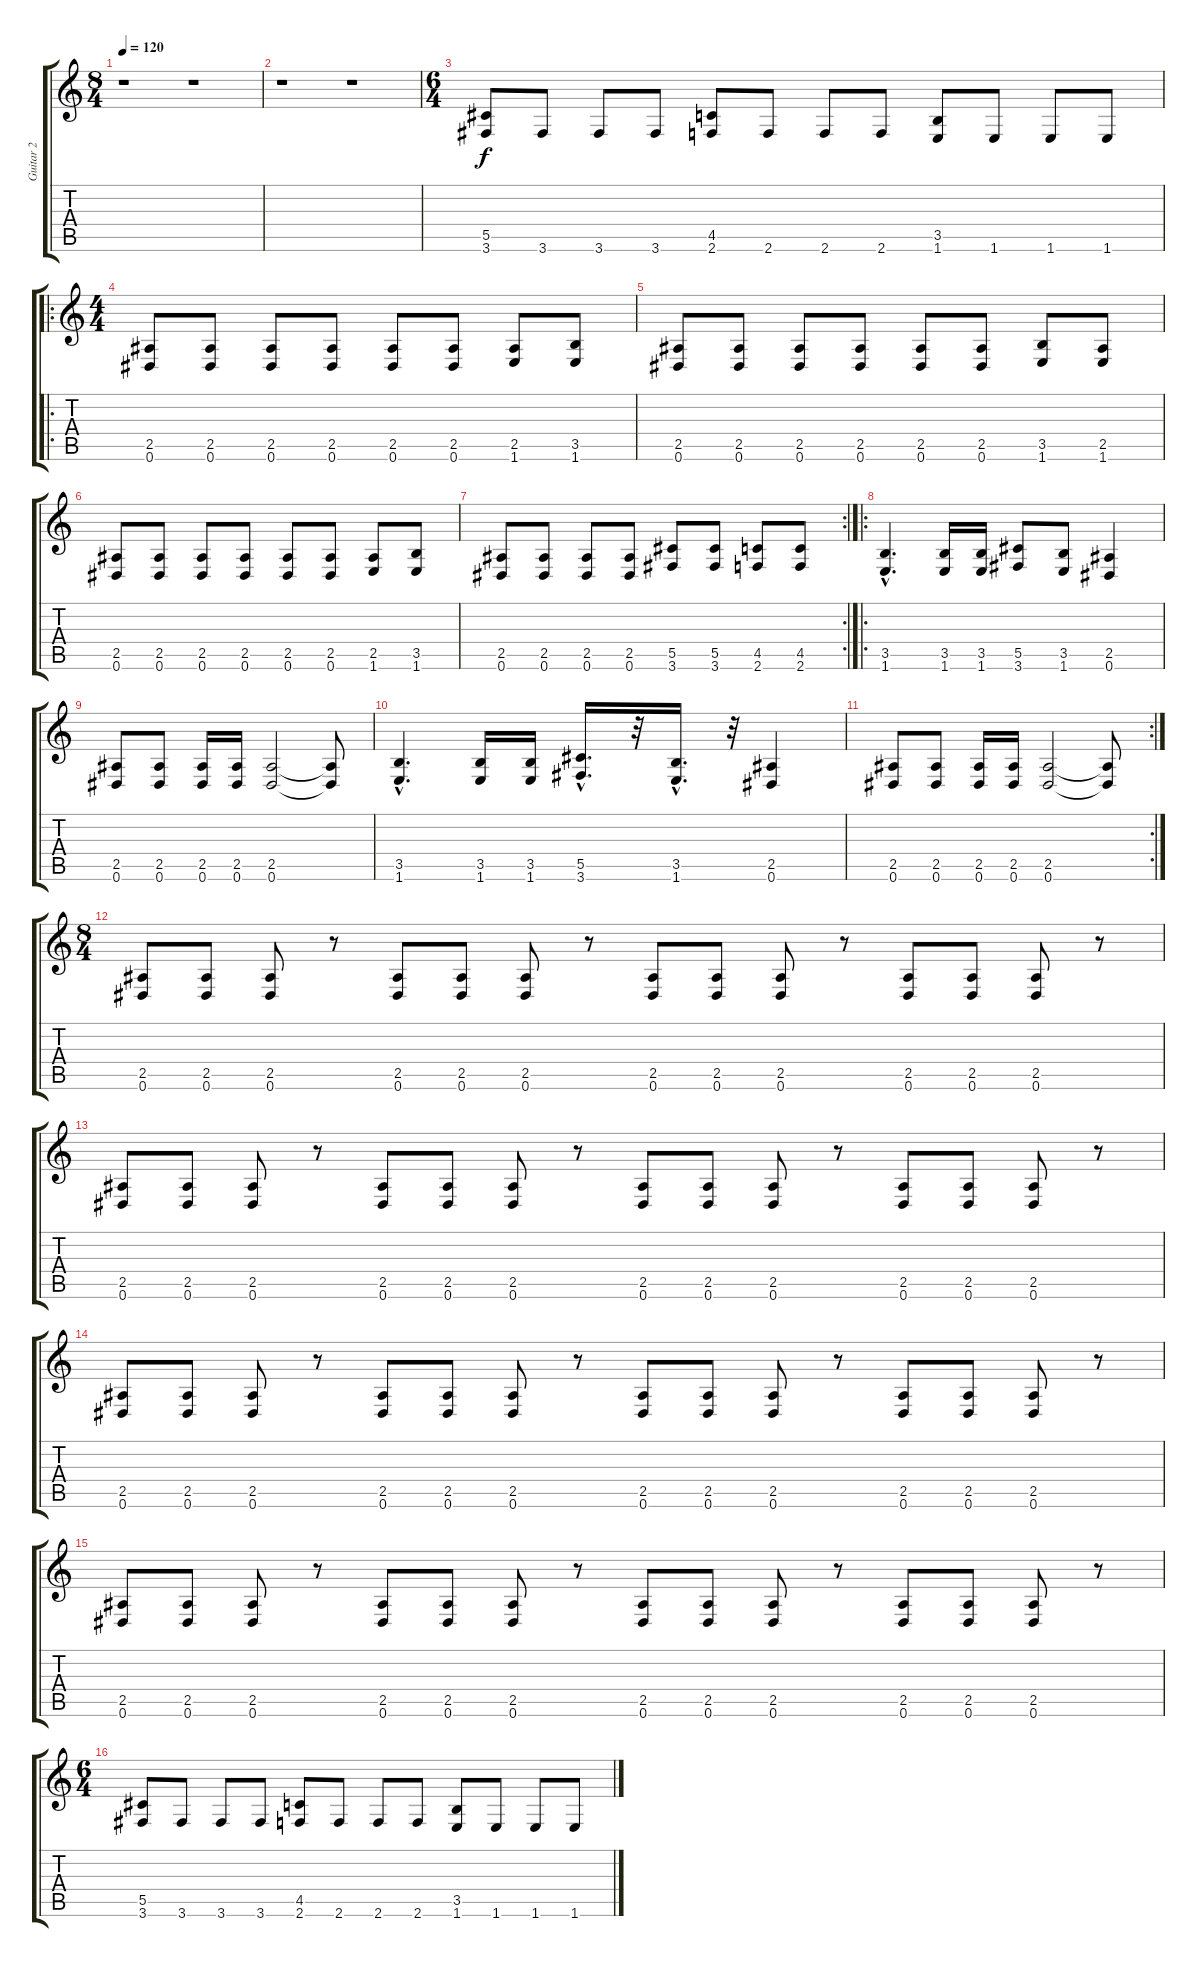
\track ("Guitar 2" "Guitar 2") {instrument distortionguitar}
\staff {score tabs}
\tuning (Eb4 Bb3 Gb3 Db3 Ab2 Eb2) {hide}
\ts (8 4)
\tempo 120
\clef g2
\ks c
r.1{dy f} r.1 |
r.1 r.1 |
\ts (6 4)
(5.5 3.6).8 3.6.8 3.6.8 3.6.8 (4.5 2.6).8 2.6.8 2.6.8 2.6.8 (3.5 1.6).8 1.6.8 1.6.8 1.6.8 |
\ro
\ts (4 4)
(2.5 0.6).8 (2.5 0.6).8 (2.5 0.6).8 (2.5 0.6).8 (2.5 0.6).8 (2.5 0.6).8 (2.5 1.6).8 (3.5 1.6).8 |
(2.5 0.6).8 (2.5 0.6).8 (2.5 0.6).8 (2.5 0.6).8 (2.5 0.6).8 (2.5 0.6).8 (3.5 1.6).8 (2.5 1.6).8 |
(2.5 0.6).8 (2.5 0.6).8 (2.5 0.6).8 (2.5 0.6).8 (2.5 0.6).8 (2.5 0.6).8 (2.5 1.6).8 (3.5 1.6).8 |
\rc 2
(2.5 0.6).8 (2.5 0.6).8 (2.5 0.6).8 (2.5 0.6).8 (5.5 3.6).8 (5.5 3.6).8 (4.5 2.6).8 (4.5 2.6).8 |
\ro
(3.5{hac} 1.6{hac}).4{d} (3.5 1.6).16 (3.5 1.6).16 (5.5 3.6).8 (3.5 1.6).8 (2.5 0.6).4 |
(2.5 0.6).8 (2.5 0.6).8 (2.5 0.6).16 (2.5 0.6).16 (2.5 0.6).2 (2.5{t} 0.6{t}).8 |
(3.5{hac} 1.6{hac}).4{d} (3.5 1.6).16 (3.5 1.6).16 (5.5{hac} 3.6{hac}).16{d} r.32 (3.5{hac} 1.6{hac}).16{d} r.32 (2.5 0.6).4 |
\rc 2
(2.5 0.6).8 (2.5 0.6).8 (2.5 0.6).16 (2.5 0.6).16 (2.5 0.6).2 (2.5{t} 0.6{t}).8 |
\ts (8 4)
(2.5 0.6).8 (2.5 0.6).8 (2.5 0.6).8 r.8 (2.5 0.6).8 (2.5 0.6).8 (2.5 0.6).8 r.8 (2.5 0.6).8 (2.5 0.6).8 (2.5 0.6).8 r.8 (2.5 0.6).8 (2.5 0.6).8 (2.5 0.6).8 r.8 |
(2.5 0.6).8 (2.5 0.6).8 (2.5 0.6).8 r.8 (2.5 0.6).8 (2.5 0.6).8 (2.5 0.6).8 r.8 (2.5 0.6).8 (2.5 0.6).8 (2.5 0.6).8 r.8 (2.5 0.6).8 (2.5 0.6).8 (2.5 0.6).8 r.8 |
(2.5 0.6).8 (2.5 0.6).8 (2.5 0.6).8 r.8 (2.5 0.6).8 (2.5 0.6).8 (2.5 0.6).8 r.8 (2.5 0.6).8 (2.5 0.6).8 (2.5 0.6).8 r.8 (2.5 0.6).8 (2.5 0.6).8 (2.5 0.6).8 r.8 |
(2.5 0.6).8 (2.5 0.6).8 (2.5 0.6).8 r.8 (2.5 0.6).8 (2.5 0.6).8 (2.5 0.6).8 r.8 (2.5 0.6).8 (2.5 0.6).8 (2.5 0.6).8 r.8 (2.5 0.6).8 (2.5 0.6).8 (2.5 0.6).8 r.8 |
\ts (6 4)
(5.5 3.6).8 3.6.8 3.6.8 3.6.8 (4.5 2.6).8 2.6.8 2.6.8 2.6.8 (3.5 1.6).8 1.6.8 1.6.8 1.6.8
